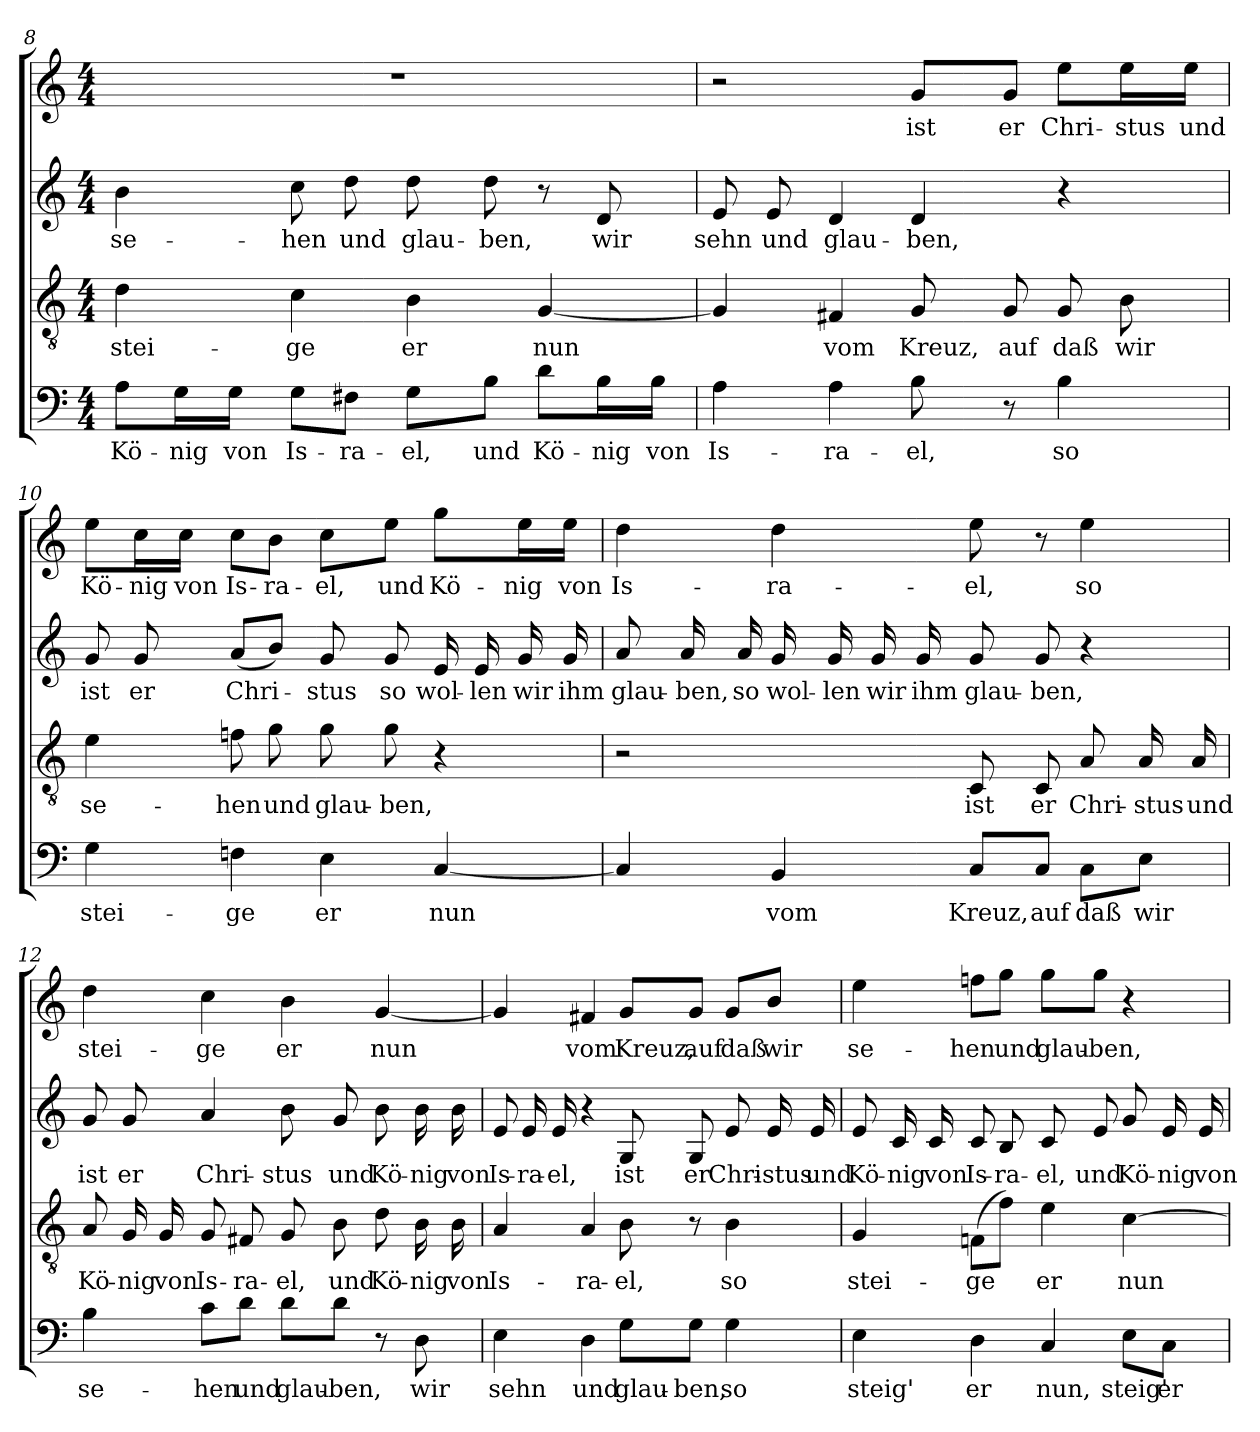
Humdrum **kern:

**kern	**text	**kern	**text	**kern	**text	**kern	**text
*part4	*part4	*part3	*part3	*part2	*part2	*part1	*part1
*staff4	*staff4	*staff3	*staff3	*staff2	*staff2	*staff1	*staff1
*clefF4	*	*clefGv2	*	*clefG2	*	*clefG2	*
*k[]	*	*k[]	*	*k[]	*	*k[]	*
*C:	*	*C:	*	*C:	*	*C:	*
*M4/4	*	*M4/4	*	*M4/4	*	*M4/4	*
=8	=8	=8	=8	=8	=8	=8	=8
!	!LO:LY:b	!	!LO:LY:b	!	!LO:LY:b	!	!
8A\L	Kö-	4d\	stei-	4b\	se-	1r	.
!	!LO:LY:b	!	!	!	!	!	!
16G\L	-nig	.	.	.	.	.	.
!	!LO:LY:b	!	!	!	!	!	!
16G\JJ	von	.	.	.	.	.	.
!	!LO:LY:b	!	!LO:LY:b	!	!LO:LY:b	!	!
8G\L	Is-	4c\	-ge	8cc\	-hen	.	.
!	!LO:LY:b	!	!	!	!LO:LY:b	!	!
8F#X\J	-ra-	.	.	8dd\	und	.	.
!	!LO:LY:b	!	!LO:LY:b	!	!LO:LY:b	!	!
8G\L	-el,	4B\	er	8dd\	glau-	.	.
!	!LO:LY:b	!	!	!	!LO:LY:b	!	!
8B\J	und	.	.	8dd\	-ben,	.	.
!	!LO:LY:b	!	!LO:LY:b	!	!	!	!
8d\L	Kö-	[4G/	nun	8r	.	.	.
!	!LO:LY:b	!	!	!	!LO:LY:b	!	!
16B\L	-nig	.	.	8d/	wir	.	.
!	!LO:LY:b	!	!	!	!	!	!
16B\JJ	von	.	.	.	.	.	.
!!LO:PB:g=z
=9	=9	=9	=9	=9	=9	=9	=9
!	!LO:LY:b	!	!	!	!LO:LY:b	!	!
4A\	Is-	4G/]	.	8e/	sehn	2r	.
!	!	!	!	!	!LO:LY:b	!	!
.	.	.	.	8e/	und	.	.
!	!LO:LY:b	!	!LO:LY:b	!	!LO:LY:b	!	!
4A\	-ra-	4F#X/	vom	4d/	glau-	.	.
!	!LO:LY:b	!	!LO:LY:b	!	!LO:LY:b	!	!LO:LY:b
8B\	-el,	8G/	Kreuz,	4d/	-ben,	8g/L	ist
!	!	!	!LO:LY:b	!	!	!	!LO:LY:b
8r	.	8G/	auf	.	.	8g/J	er
!	!LO:LY:b	!	!LO:LY:b	!	!	!	!LO:LY:b
4B\	so	8G/	daß	4r	.	8ee\L	Chri-
!	!	!	!LO:LY:b	!	!	!	!LO:LY:b
.	.	8B\	wir	.	.	16ee\L	-stus
!	!	!	!	!	!	!	!LO:LY:b
.	.	.	.	.	.	16ee\JJ	und
=10	=10	=10	=10	=10	=10	=10	=10
!	!LO:LY:b	!	!LO:LY:b	!	!LO:LY:b	!	!LO:LY:b
4G\	stei-	4e\	se-	8g/	ist	8ee\L	Kö-
!	!	!	!	!	!LO:LY:b	!	!LO:LY:b
.	.	.	.	8g/	er	16cc\L	-nig
!	!	!	!	!	!	!	!LO:LY:b
.	.	.	.	.	.	16cc\JJ	von
!	!LO:LY:b	!	!LO:LY:b	!	!LO:LY:b	!	!LO:LY:b
4Fn\	-ge	8fn\	-hen	(<8a/L	Chri-	8cc\L	Is-
!	!	!	!LO:LY:b	!	!	!	!LO:LY:b
.	.	8g\	und	8b/J)	.	8b\J	-ra-
!	!LO:LY:b	!	!LO:LY:b	!	!LO:LY:b	!	!LO:LY:b
4E\	er	8g\	glau-	8g/	-stus	8cc\L	-el,
!	!	!	!LO:LY:b	!	!LO:LY:b	!	!LO:LY:b
.	.	8g\	-ben,	8g/	so	8ee\J	und
!	!LO:LY:b	!	!	!	!LO:LY:b	!	!LO:LY:b
[4C/	nun	4r	.	16e/	wol-	8gg\L	Kö-
!	!	!	!	!	!LO:LY:b	!	!
.	.	.	.	16e/	-len	.	.
!	!	!	!	!	!LO:LY:b	!	!LO:LY:b
.	.	.	.	16g/	wir	16ee\L	-nig
!	!	!	!	!	!LO:LY:b	!	!LO:LY:b
.	.	.	.	16g/	ihm	16ee\JJ	von
!!LO:LB:g=z
=11	=11	=11	=11	=11	=11	=11	=11
!	!	!	!	!	!LO:LY:b	!	!LO:LY:b
4C/]	.	2r	.	8a/	glau-	4dd\	Is-
!	!	!	!	!	!LO:LY:b	!	!
.	.	.	.	16a/	-ben,	.	.
!	!	!	!	!	!LO:LY:b	!	!
.	.	.	.	16a/	so	.	.
!	!LO:LY:b	!	!	!	!LO:LY:b	!	!LO:LY:b
4BB/	vom	.	.	16g/	wol-	4dd\	-ra-
!	!	!	!	!	!LO:LY:b	!	!
.	.	.	.	16g/	-len	.	.
!	!	!	!	!	!LO:LY:b	!	!
.	.	.	.	16g/	wir	.	.
!	!	!	!	!	!LO:LY:b	!	!
.	.	.	.	16g/	ihm	.	.
!	!LO:LY:b	!	!LO:LY:b	!	!LO:LY:b	!	!LO:LY:b
8C/L	Kreuz,	8C/	ist	8g/	glau-	8ee\	-el,
!	!LO:LY:b	!	!LO:LY:b	!	!LO:LY:b	!	!
8C/J	auf	8C/	er	8g/	-ben,	8r	.
!	!LO:LY:b	!	!LO:LY:b	!	!	!	!LO:LY:b
8C\L	daß	8A/	Chri-	4r	.	4ee\	so
!	!LO:LY:b	!	!LO:LY:b	!	!	!	!
8E\J	wir	16A/	-stus	.	.	.	.
!	!	!	!LO:LY:b	!	!	!	!
.	.	16A/	und	.	.	.	.
=12	=12	=12	=12	=12	=12	=12	=12
!	!LO:LY:b	!	!LO:LY:b	!	!LO:LY:b	!	!LO:LY:b
4B\	se-	8A/	Kö-	8g/	ist	4dd\	stei-
!	!	!	!LO:LY:b	!	!LO:LY:b	!	!
.	.	16G/	-nig	8g/	er	.	.
!	!	!	!LO:LY:b	!	!	!	!
.	.	16G/	von	.	.	.	.
!	!LO:LY:b	!	!LO:LY:b	!	!LO:LY:b	!	!LO:LY:b
8c\L	-hen	8G/	Is-	4a/	Chri-	4cc\	-ge
!	!LO:LY:b	!	!LO:LY:b	!	!	!	!
8d\J	und	8F#X/	-ra-	.	.	.	.
!	!LO:LY:b	!	!LO:LY:b	!	!LO:LY:b	!	!LO:LY:b
8d\L	glau-	8G/	-el,	8b\	-stus	4b\	er
!	!LO:LY:b	!	!LO:LY:b	!	!LO:LY:b	!	!
8d\J	-ben,	8B\	und	8g/	und	.	.
!	!	!	!LO:LY:b	!	!LO:LY:b	!	!LO:LY:b
8r	.	8d\	Kö-	8b\	Kö-	[4g/	nun
!	!LO:LY:b	!	!LO:LY:b	!	!LO:LY:b	!	!
8D\	wir	16B\	-nig	16b\	-nig	.	.
!	!	!	!LO:LY:b	!	!LO:LY:b	!	!
.	.	16B\	von	16b\	von	.	.
!!LO:PB:g=z
=13	=13	=13	=13	=13	=13	=13	=13
!	!LO:LY:b	!	!LO:LY:b	!	!LO:LY:b	!	!
4E\	sehn	4A/	Is-	8e/	Is-	4g/]	.
!	!	!	!	!	!LO:LY:b	!	!
.	.	.	.	16e/	-ra-	.	.
!	!	!	!	!	!LO:LY:b	!	!
.	.	.	.	16e/	-el,	.	.
!	!LO:LY:b	!	!LO:LY:b	!	!	!	!LO:LY:b
4D\	und	4A/	-ra-	4r	.	4f#X/	vom
!	!LO:LY:b	!	!LO:LY:b	!	!LO:LY:b	!	!LO:LY:b
8G\L	glau-	8B\	-el,	8G/	ist	8g/L	Kreuz,
!	!LO:LY:b	!	!	!	!LO:LY:b	!	!LO:LY:b
8G\J	-ben,	8r	.	8G/	er	8g/J	auf
!	!LO:LY:b	!	!LO:LY:b	!	!LO:LY:b	!	!LO:LY:b
4G\	so	4B\	so	8e/	Chri-	8g/L	daß
!	!	!	!	!	!LO:LY:b	!	!LO:LY:b
.	.	.	.	16e/	-stus	8b/J	wir
!	!	!	!	!	!LO:LY:b	!	!
.	.	.	.	16e/	und	.	.
=14	=14	=14	=14	=14	=14	=14	=14
!	!LO:LY:b	!	!LO:LY:b	!	!LO:LY:b	!	!LO:LY:b
4E\	steig'	4G/	stei-	8e/	Kö-	4ee\	se-
!	!	!	!	!	!LO:LY:b	!	!
.	.	.	.	16c/	-nig	.	.
!	!	!	!	!	!LO:LY:b	!	!
.	.	.	.	16c/	von	.	.
!	!LO:LY:b	!	!LO:LY:b	!	!LO:LY:b	!	!LO:LY:b
4D\	er	(>8Fn\L	-ge	8c/	Is-	8ffn\L	-hen
!	!	!	!	!	!LO:LY:b	!	!LO:LY:b
.	.	8f\J)	.	8B/	-ra-	8gg\J	und
!	!LO:LY:b	!	!LO:LY:b	!	!LO:LY:b	!	!LO:LY:b
4C/	nun,	4e\	er	8c/	-el,	8gg\L	glau-
!	!	!	!	!	!LO:LY:b	!	!LO:LY:b
.	.	.	.	8e/	und	8gg\J	-ben,
!	!LO:LY:b	!	!LO:LY:b	!	!LO:LY:b	!	!
8E\L	steig'	[4c\	nun	8g/	Kö-	4r	.
!	!LO:LY:b	!	!	!	!LO:LY:b	!	!
8C\J	er	.	.	16e/	-nig	.	.
!	!	!	!	!	!LO:LY:b	!	!
.	.	.	.	16e/	von	.	.
=	=	=	=	=	=	=	=
*-	*-	*-	*-	*-	*-	*-	*-
